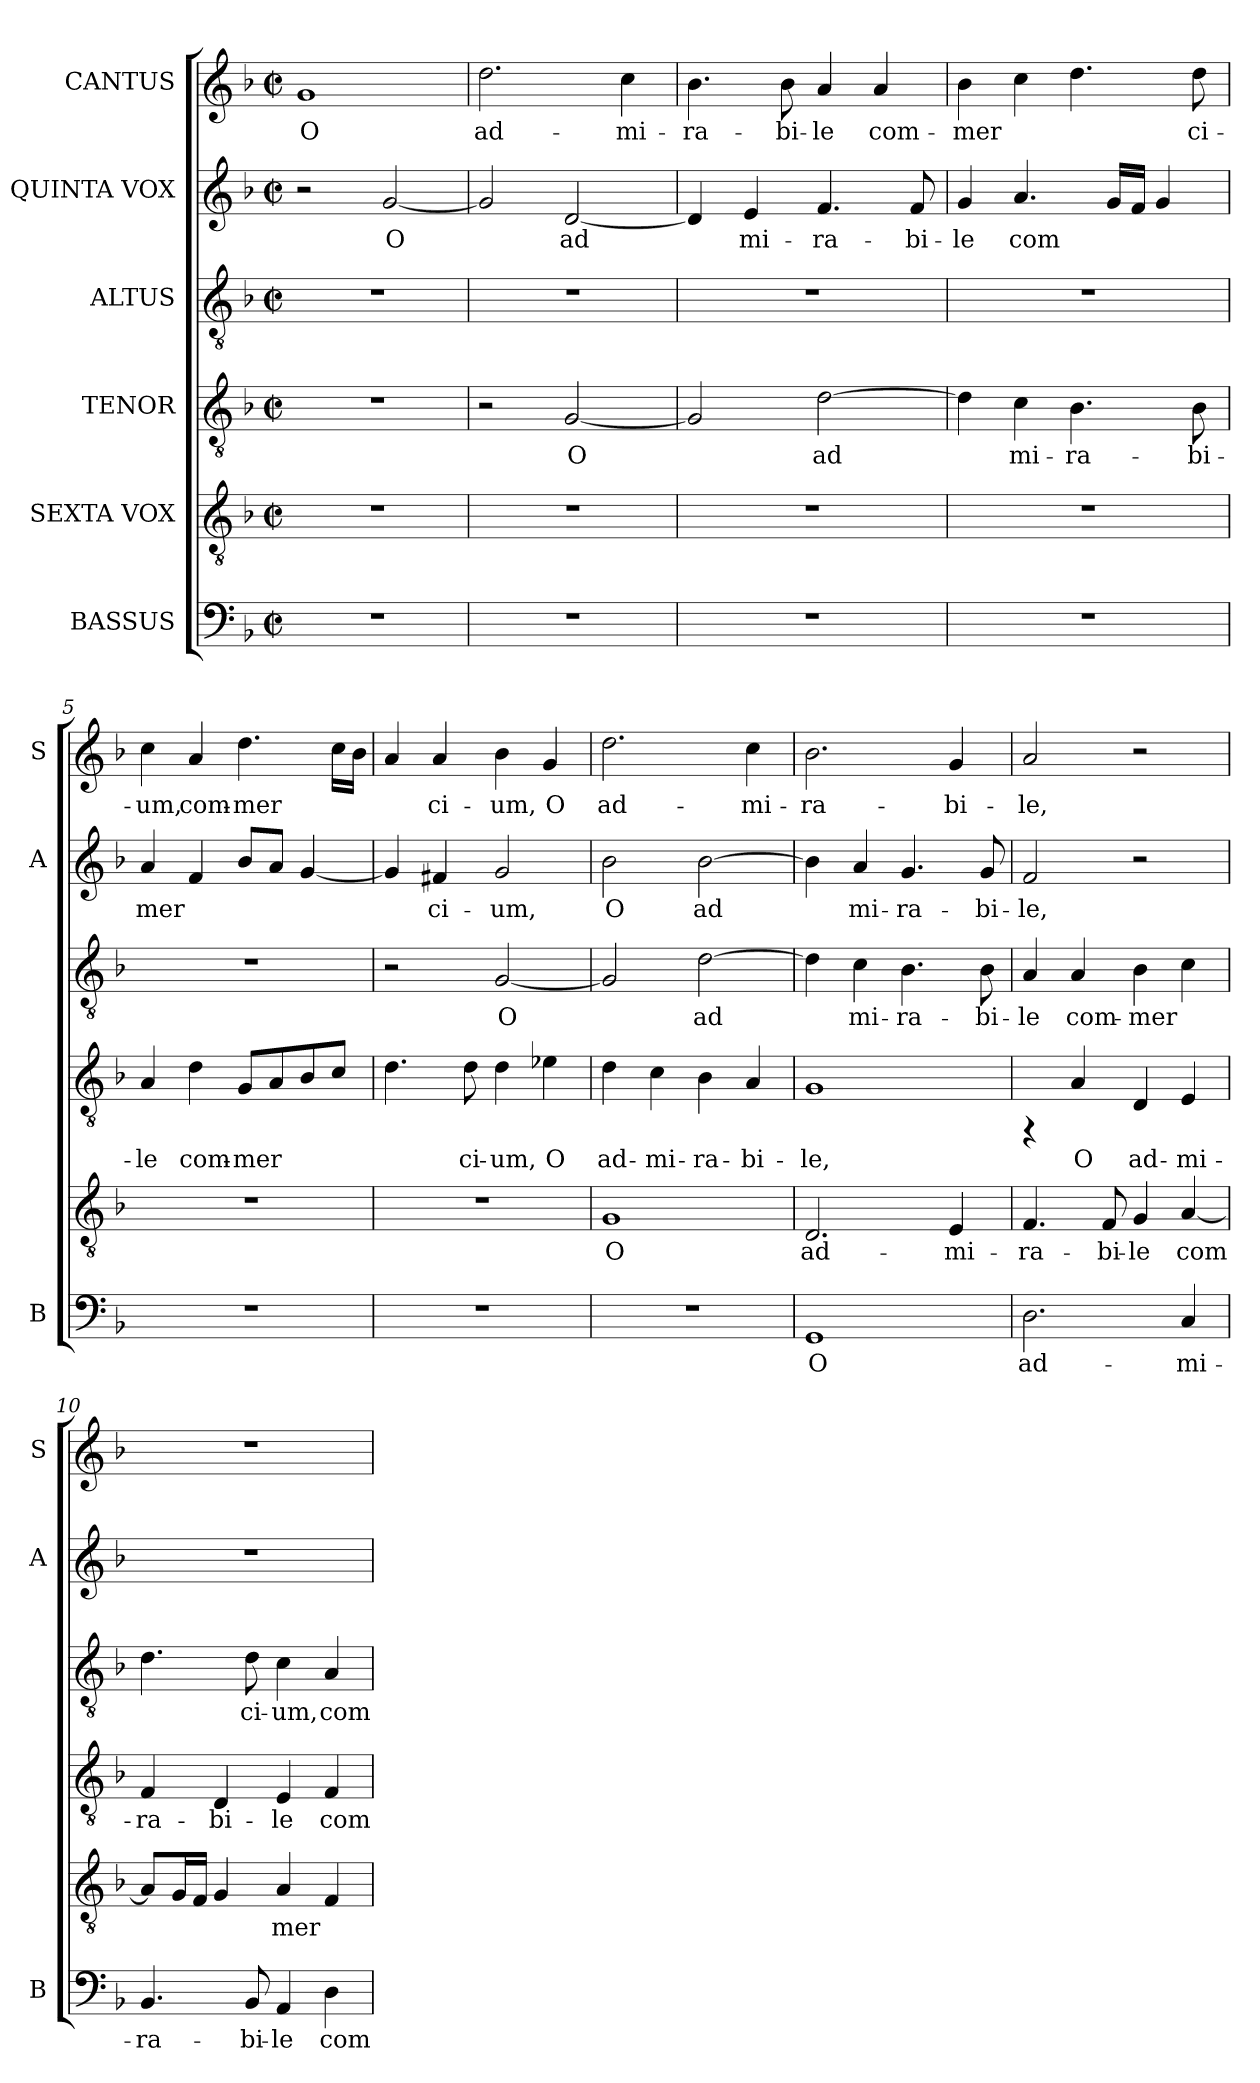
**kern	**text	**kern	**text	**kern	**text	**kern	**text	**kern	**text	**kern	**text
*part6	*part6	*part5	*part5	*part4	*part4	*part3	*part3	*part2	*part2	*part1	*part1
*staff6	*staff6	*staff5	*staff5	*staff4	*staff4	*staff3	*staff3	*staff2	*staff2	*staff1	*staff1
*I"BASSUS	*	*I"SEXTA VOX	*	*I"TENOR	*	*I"ALTUS	*	*I"QUINTA VOX	*	*I"CANTUS	*
*I'B	*	*	*	*	*	*	*	*I'A	*	*I'S	*
!!LO:PB:g=z
*stria5	*	*stria5	*	*stria5	*	*stria5	*	*stria5	*	*stria5	*
*clefF4	*	*clefGv2	*	*clefGv2	*	*clefGv2	*	*clefG2	*	*clefG2	*
*k[b-]	*	*k[b-]	*	*k[b-]	*	*k[b-]	*	*k[b-]	*	*k[b-]	*
*F:	*	*F:	*	*F:	*	*F:	*	*F:	*	*F:	*
*M2/2	*	*M2/2	*	*M2/2	*	*M2/2	*	*M2/2	*	*M2/2	*
*met(c|)	*	*met(c|)	*	*met(c|)	*	*met(c|)	*	*met(c|)	*	*met(c|)	*
=1	=1	=1	=1	=1	=1	=1	=1	=1	=1	=1	=1
!	!	!	!	!	!	!	!	!	!	!	!LO:LY:b:cj
1r	.	1r	.	1r	.	1r	.	2r	.	1g	O
!	!	!	!	!	!	!	!	!	!LO:LY:b:cj	!	!
.	.	.	.	.	.	.	.	[<2g/	O	.	.
=2	=2	=2	=2	=2	=2	=2	=2	=2	=2	=2	=2
!	!	!	!	!	!	!	!	!	!LO:LY:b:cj	!	!LO:LY:b:cj
1r	.	1r	.	2r	.	1r	.	2g/]	.	2.dd\	ad-
!	!	!	!	!	!LO:LY:b:cj	!	!	!	!LO:LY:b:cj	!	!
.	.	.	.	[<2G/	O	.	.	[<2d/	ad-	.	.
!	!	!	!	!	!	!	!	!	!	!	!LO:LY:b:cj
.	.	.	.	.	.	.	.	.	.	4cc\	-mi-
=3	=3	=3	=3	=3	=3	=3	=3	=3	=3	=3	=3
!	!	!	!	!	!LO:LY:b:cj	!	!	!	!LO:LY:b:cj	!	!LO:LY:b:cj
1r	.	1r	.	2G/]	.	1r	.	4d/]	--	4.b-\	-ra-
!	!	!	!	!	!	!	!	!	!LO:LY:b:cj	!	!
.	.	.	.	.	.	.	.	4e/	-mi-	.	.
!	!	!	!	!	!	!	!	!	!	!	!LO:LY:b:cj
.	.	.	.	.	.	.	.	.	.	8b-\	-bi-
!	!	!	!	!	!LO:LY:b:cj	!	!	!	!LO:LY:b:cj	!	!LO:LY:b:cj
.	.	.	.	[>2d\	ad-	.	.	4.f/	-ra-	4a/	-le
!	!	!	!	!	!	!	!	!	!	!	!LO:LY:b:cj
.	.	.	.	.	.	.	.	.	.	4a/	com-
!	!	!	!	!	!	!	!	!	!LO:LY:b:cj	!	!
.	.	.	.	.	.	.	.	8f/	-bi-	.	.
=4	=4	=4	=4	=4	=4	=4	=4	=4	=4	=4	=4
!	!	!	!	!	!LO:LY:b:cj	!	!	!	!LO:LY:b:cj	!	!LO:LY:b:cj
1r	.	1r	.	4d\]	--	1r	.	4g/	-le	4b-\	-mer-
!	!	!	!	!	!LO:LY:b:cj	!	!	!	!LO:LY:b:cj	!	!LO:LY:b:cj
.	.	.	.	4c\	-mi-	.	.	4.a/	com-	4cc\	--
!	!	!	!	!	!LO:LY:b:cj	!	!	!	!	!	!LO:LY:b:cj
.	.	.	.	4.B-\	-ra-	.	.	.	.	4.dd\	--
!	!	!	!	!	!	!	!	!	!LO:LY:b:cj	!	!
.	.	.	.	.	.	.	.	16g/L	--	.	.
!	!	!	!	!	!	!	!	!	!LO:LY:b:cj	!	!
.	.	.	.	.	.	.	.	16f/J	--	.	.
!	!	!	!	!	!	!	!	!	!LO:LY:b:cj	!	!
.	.	.	.	.	.	.	.	4g/	--	.	.
!	!	!	!	!	!LO:LY:b:cj	!	!	!	!	!	!LO:LY:b:cj
.	.	.	.	8B-\	-bi-	.	.	.	.	8dd\	-ci-
=5	=5	=5	=5	=5	=5	=5	=5	=5	=5	=5	=5
!	!	!	!	!	!LO:LY:b:cj	!	!	!	!LO:LY:b:cj	!	!LO:LY:b:cj
1r	.	1r	.	4A/	-le	1r	.	4a/	-mer-	4cc\	-um,
!	!	!	!	!	!LO:LY:b:cj	!	!	!	!LO:LY:b:cj	!	!LO:LY:b:cj
.	.	.	.	4d\	com-	.	.	4f/	--	4a/	com-
!	!	!	!	!	!LO:LY:b:cj	!	!	!	!LO:LY:b:cj	!	!LO:LY:b:cj
.	.	.	.	8G/L	-mer-	.	.	8b-/L	--	4.dd\	-mer-
!	!	!	!	!	!LO:LY:b:cj	!	!	!	!LO:LY:b:cj	!	!
.	.	.	.	8A/	--	.	.	8a/J	--	.	.
!	!	!	!	!	!LO:LY:b:cj	!	!	!	!LO:LY:b:cj	!	!
.	.	.	.	8B-/	--	.	.	[<4g/	--	.	.
!	!	!	!	!	!LO:LY:b:cj	!	!	!	!	!	!LO:LY:b:cj
.	.	.	.	8c/J	--	.	.	.	.	16cc\L	--
!	!	!	!	!	!	!	!	!	!	!	!LO:LY:b:cj
.	.	.	.	.	.	.	.	.	.	16b-\J	--
!!LO:PB:g=z
=6	=6	=6	=6	=6	=6	=6	=6	=6	=6	=6	=6
!	!	!	!	!	!LO:LY:b:cj	!	!	!	!LO:LY:b:cj	!	!LO:LY:b:cj
1r	.	1r	.	4.d\	--	2r	.	4g/]	--	4a/	--
!	!	!	!	!	!	!	!	!	!LO:LY:b:cj	!	!LO:LY:b:cj
.	.	.	.	.	.	.	.	4f#X/	-ci-	4a/	-ci-
!	!	!	!	!	!LO:LY:b:cj	!	!	!	!	!	!
.	.	.	.	8d\	-ci-	.	.	.	.	.	.
!	!	!	!	!	!LO:LY:b:cj	!	!LO:LY:b:cj	!	!LO:LY:b:cj	!	!LO:LY:b:cj
.	.	.	.	4d\	-um,	[<2G/	O	2g/	-um,	4b-\	-um,
!	!	!	!	!	!LO:LY:b:cj	!	!	!	!	!	!LO:LY:b:cj
.	.	.	.	4e-X\	O	.	.	.	.	4g/	O
=7	=7	=7	=7	=7	=7	=7	=7	=7	=7	=7	=7
!	!	!	!LO:LY:b:cj	!	!LO:LY:b:cj	!	!LO:LY:b:cj	!	!LO:LY:b:cj	!	!LO:LY:b:cj
1r	.	1G	O	4d\	ad-	2G/]	.	2b-\	O	2.dd\	ad-
!	!	!	!	!	!LO:LY:b:cj	!	!	!	!	!	!
.	.	.	.	4c\	-mi-	.	.	.	.	.	.
!	!	!	!	!	!LO:LY:b:cj	!	!LO:LY:b:cj	!	!LO:LY:b:cj	!	!
.	.	.	.	4B-\	-ra-	[>2d\	ad-	[>2b-\	ad-	.	.
!	!	!	!	!	!LO:LY:b:cj	!	!	!	!	!	!LO:LY:b:cj
.	.	.	.	4A/	-bi-	.	.	.	.	4cc\	-mi-
=8	=8	=8	=8	=8	=8	=8	=8	=8	=8	=8	=8
!	!LO:LY:b:cj	!	!LO:LY:b:cj	!	!LO:LY:b:cj	!	!LO:LY:b:cj	!	!LO:LY:b:cj	!	!LO:LY:b:cj
1GG	O	2.D/	ad-	1G	-le,	4d\]	--	4b-\]	--	2.b-\	-ra-
!	!	!	!	!	!	!	!LO:LY:b:cj	!	!LO:LY:b:cj	!	!
.	.	.	.	.	.	4c\	-mi-	4a/	-mi-	.	.
!	!	!	!	!	!	!	!LO:LY:b:cj	!	!LO:LY:b:cj	!	!
.	.	.	.	.	.	4.B-\	-ra-	4.g/	-ra-	.	.
!	!	!	!LO:LY:b:cj	!	!	!	!	!	!	!	!LO:LY:b:cj
.	.	4E/	-mi-	.	.	.	.	.	.	4g/	-bi-
!	!	!	!	!	!	!	!LO:LY:b:cj	!	!LO:LY:b:cj	!	!
.	.	.	.	.	.	8B-\	-bi-	8g/	-bi-	.	.
=9	=9	=9	=9	=9	=9	=9	=9	=9	=9	=9	=9
!	!LO:LY:b:cj	!	!LO:LY:b:cj	!	!	!	!LO:LY:b:cj	!	!LO:LY:b:cj	!	!LO:LY:b:cj
2.D\	ad-	4.F/	-ra-	4rFF	.	4A/	-le	2f/	-le,	2a/	-le,
!	!	!	!	!	!LO:LY:b:cj	!	!LO:LY:b:cj	!	!	!	!
.	.	.	.	4A/	O	4A/	com-	.	.	.	.
!	!	!	!LO:LY:b:cj	!	!	!	!	!	!	!	!
.	.	8F/	-bi-	.	.	.	.	.	.	.	.
!	!	!	!LO:LY:b:cj	!	!LO:LY:b:cj	!	!LO:LY:b:cj	!	!	!	!
.	.	4G/	-le	4D/	ad-	4B-\	-mer-	2r	.	2r	.
!	!LO:LY:b:cj	!	!LO:LY:b:cj	!	!LO:LY:b:cj	!	!LO:LY:b:cj	!	!	!	!
4C/	-mi-	[<4A/	com-	4E/	-mi-	4c\	--	.	.	.	.
=10	=10	=10	=10	=10	=10	=10	=10	=10	=10	=10	=10
!	!LO:LY:b:cj	!	!LO:LY:b:cj	!	!LO:LY:b:cj	!	!LO:LY:b:cj	!	!	!	!
4.BB-/	-ra-	8A/L]	--	4F/	-ra-	4.d\	--	1r	.	1r	.
!	!	!	!LO:LY:b:cj	!	!	!	!	!	!	!	!
.	.	16G/	--	.	.	.	.	.	.	.	.
!	!	!	!LO:LY:b:cj	!	!	!	!	!	!	!	!
.	.	16F/J	--	.	.	.	.	.	.	.	.
!	!	!	!LO:LY:b:cj	!	!LO:LY:b:cj	!	!	!	!	!	!
.	.	4G/	--	4D/	-bi-	.	.	.	.	.	.
!	!LO:LY:b:cj	!	!	!	!	!	!LO:LY:b:cj	!	!	!	!
8BB-/	-bi-	.	.	.	.	8d\	-ci-	.	.	.	.
!	!LO:LY:b:cj	!	!LO:LY:b:cj	!	!LO:LY:b:cj	!	!LO:LY:b:cj	!	!	!	!
4AA/	-le	4A/	-mer-	4E/	-le	4c\	-um,	.	.	.	.
!	!LO:LY:b:cj	!	!LO:LY:b:cj	!	!LO:LY:b:cj	!	!LO:LY:b:cj	!	!	!	!
4D\	com-	4F/	--	4F/	com-	4A/	com-	.	.	.	.
=	=	=	=	=	=	=	=	=	=	=	=
*-	*-	*-	*-	*-	*-	*-	*-	*-	*-	*-	*-
